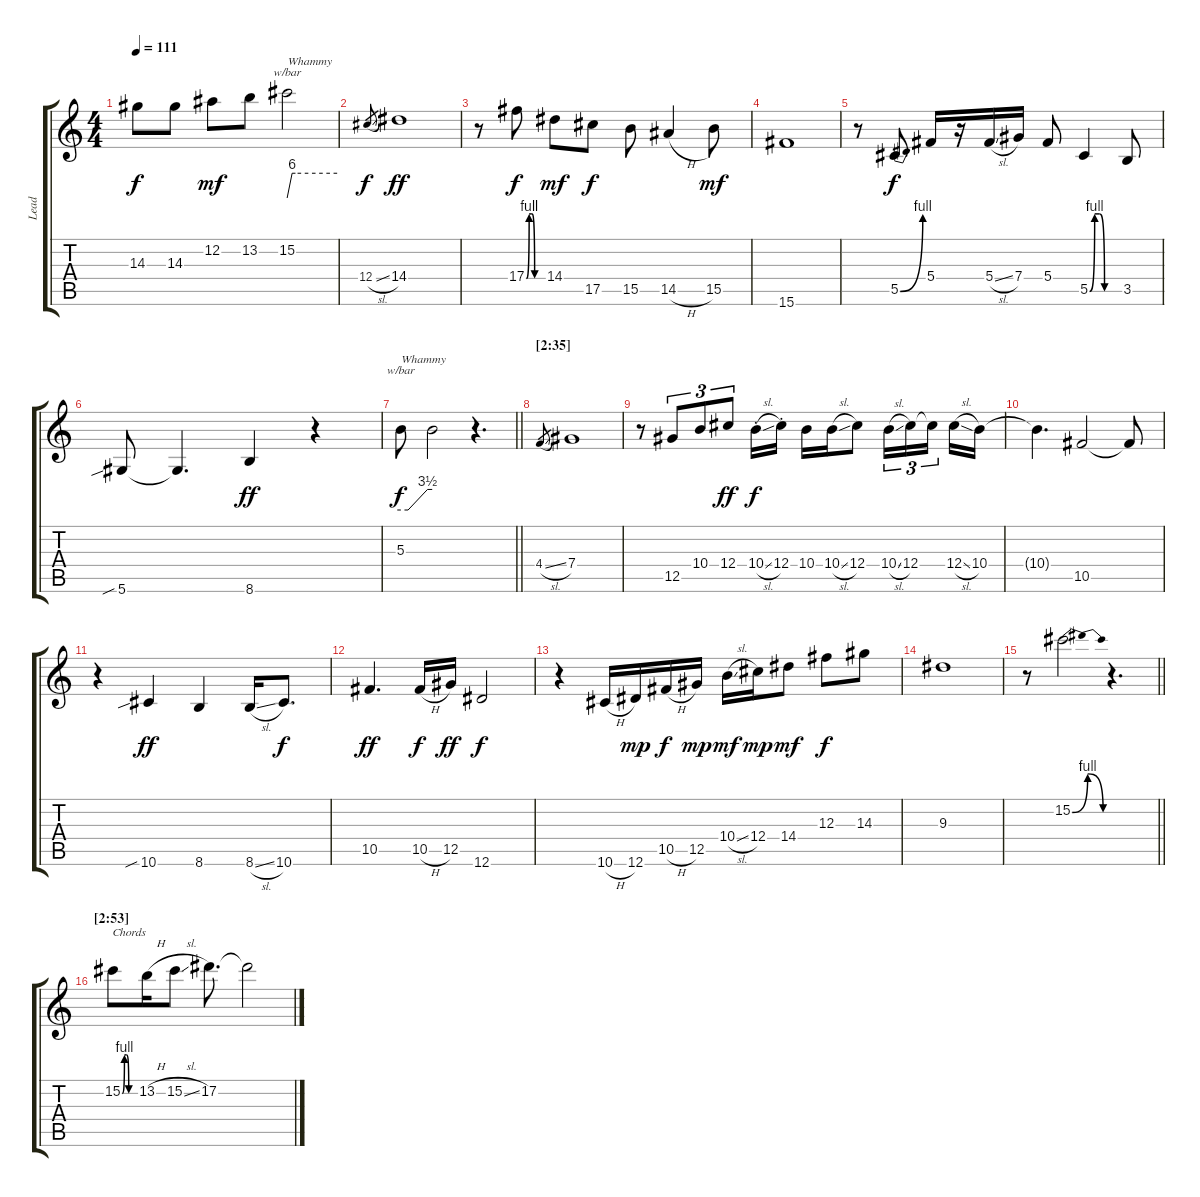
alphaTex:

\track ("Lead" "Lead") {instrument electricguitarjazz}
\staff {score tabs}
\tuning (Eb4 Bb3 Gb3 Db3 Ab2 Eb2) {hide}
\ts (4 4)
\tempo 111
\clef g2
\ks c
14.3{t}.8{dy f} 14.3.8 12.2.8{dy mf} 13.2.8 15.2.2{tbe (custom default 0 0 6 24 10 24 60 24) txt "Whammy"} |
12.4{sl}.8{gr dy f} 14.4.1{dy ff} |
r.8 17.4{be (custom 0 0 10 4 20 4 30 0 60 0)}.8{dy f} 14.4.8{dy mf} 17.5.8{dy f} 15.5.8 14.5{h}.4 15.5.8{dy mf} |
15.6.1 |
r.8 5.5{be (bend 0 0 60 4)}.8{dy f} 5.4.16 r.16 5.4{sl}.16 7.4.16 5.4.8 5.5{be (custom 0 0 10 4 20 4 30 0 60 0)}.4 3.5.8 |
5.6{sib}.8 5.6{t}.4{d} 8.6.4{dy ff} r.4 |
\barLineRight lightlight
5.3.8{tbe (custom default 0 0 14 0 51 14 60 14) txt "Whammy" dy f} 5.3{t}.2 r.4{d} |
\section ("" "[2:35]")
4.4{sl}.8{gr} 7.4.1 |
r.8 12.5.8{tu (3 2)} 10.4.8{tu (3 2)} 12.4.8{tu (3 2) dy ff} 10.4{sl st}.16{dy f} 12.4{st}.16 10.4.16 10.4{sl}.16 12.4.8 10.4{sl}.16{tu (3 2)} 12.4.16{tu (3 2)} 12.4{t}.16{tu (3 2) beam splitsecondary} 12.4{sl}.16 10.4.16 |
10.4{t}.4{d} 10.5.2 10.5{t}.8 |
r.4 10.6{sib}.4{dy ff} 8.6.4 8.6{sl}.16 10.6.8{d dy f} |
10.5.4{d dy ff} 10.5{h}.16{dy f} 12.5.16{dy ff} 12.6.2{dy f} |
r.4 10.6{h}.16 12.6.16{dy mp} 10.5{h}.16{dy f} 12.5.16{dy mp} 10.4{sl}.16{dy mf} 12.4.16{dy mp} 14.4.8{dy mf} 12.3.8{dy f} 14.3.8 |
9.3.1 |
\barLineRight lightlight
r.8 15.2{be (bendrelease 0 0 5 4 20 4 60 0)}.2 r.4{d} |
\section ("" "[2:53]")
15.2{be (custom 0 0 10 4 20 4 30 0 60 0)}.8{txt "Chords"} 13.2{h}.16 15.2{sl}.8 17.2.8{d} 17.2{t}.2
